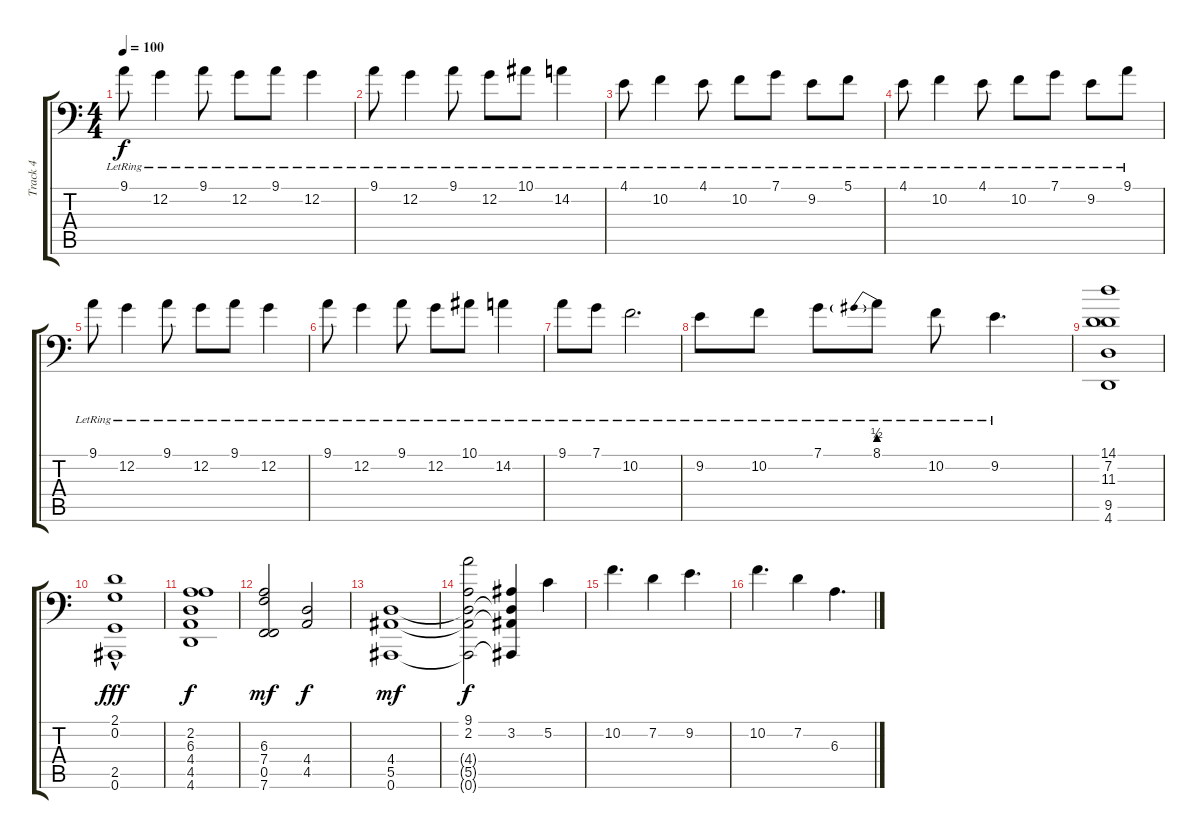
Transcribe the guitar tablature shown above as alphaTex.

\track ("Track 4" "Track 4") {instrument brightacousticpiano}
\staff {score tabs}
\tuning (C4 G3 Eb3 Bb2 F2 Bb1) {hide}
\ts (4 4)
\tempo 100
\clef f4
\ks c
9.1{lr}.8{dy f} 12.2{lr}.4 9.1{lr}.8 12.2{lr}.8 9.1{lr}.8 12.2{lr}.4 |
9.1{lr}.8 12.2{lr}.4 9.1{lr}.8 12.2{lr}.8 10.1{lr}.8 14.2{lr}.4 |
4.1{lr}.8 10.2{lr}.4 4.1{lr}.8 10.2{lr}.8 7.1{lr}.8 9.2{lr}.8 5.1{lr}.8 |
4.1{lr}.8 10.2{lr}.4 4.1{lr}.8 10.2{lr}.8 7.1{lr}.8 9.2{lr}.8 9.1{lr}.8 |
9.1{lr}.8 12.2{lr}.4 9.1{lr}.8 12.2{lr}.8 9.1{lr}.8 12.2{lr}.4 |
9.1{lr}.8 12.2{lr}.4 9.1{lr}.8 12.2{lr}.8 10.1{lr}.8 14.2{lr}.4 |
9.1{lr}.8 7.1{lr}.8 10.2{lr}.2{d} |
9.2{lr}.8 10.2{lr}.8 7.1{lr}.8 8.1{be (prebend 0 2 60 2) lr}.8 10.2{lr}.8 9.2{lr}.4{d} |
(14.1 7.2 11.3 9.5 4.6).1 |
(2.1{hac} 0.2{hac} 2.5{hac} 0.6{hac}).1{dy fff} |
(2.2 6.3 4.4 4.5 4.6).1{dy f} |
(6.3 7.4 0.5 7.6).2{dy mf} (4.4 4.5).2{dy f} |
(4.4 5.5 0.6).1{dy mf} |
(9.1 2.2 4.4{t} 5.5{t} 0.6{t}).2{dy f} (3.2 4.4{t} 5.5{t} 0.6{t}).4 5.2.4 |
10.2.4{d} 7.2.4 9.2.4{d} |
10.2.4{d} 7.2.4 6.3.4{d}
